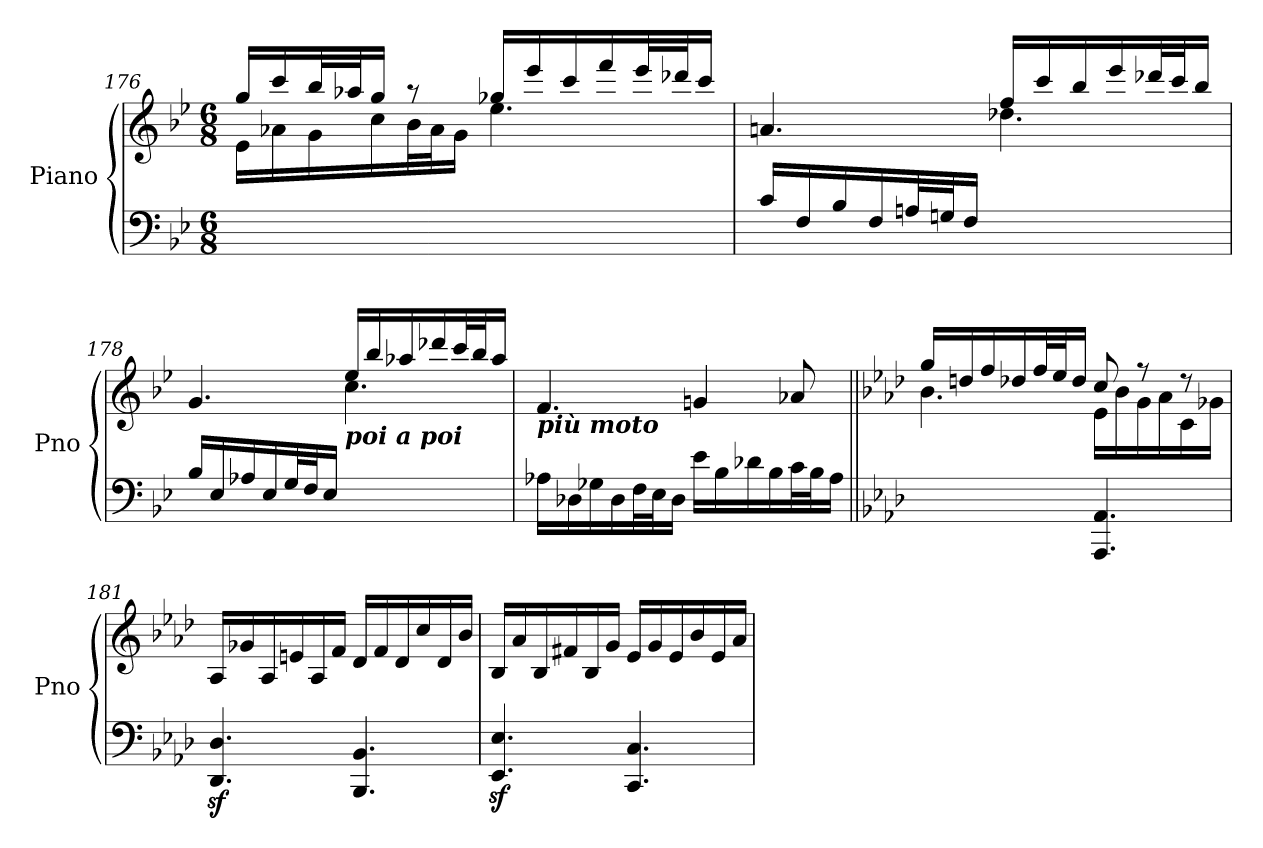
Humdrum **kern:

**kern	**kern	**dynam
*part1	*part1	*part1
*staff2	*staff1	*staff1/2
*I"Piano	*	*
*I'Pno	*	*
!!LO:LB:g=z
*clefF4	*clefG2	*
*k[b-e-]	*k[b-e-]	*
*M6/8	*M6/8	*
=176	=176	=176
*	*^	*
4.ryy	16gg/LL	16e-\LL	.
.	16ccc/	16a-X\	.
.	32bb-/L	16g\	.
.	32aa-X/J	.	.
.	16gg/JJ	16cc\	.
.	8raa	32b-\L	.
.	.	32a-\J	.
.	.	16g\JJ	.
!	!	!	!LO:DY:a=2
!	!	!	!LO:DY:n=1:a=2
!	!	!	!LO:DY:n=2:a
!	!	!	!LO:DY:n=3:a
4.ryy	16gg-X/LL	4.ee-\	other-dynamics other-dynamics other-dynamics other-dynamics
.	16eee-/	.	.
.	16ccc/	.	.
.	16fff/	.	.
.	32eee-/L	.	.
.	32ddd-X/J	.	.
.	16ccc/JJ	.	.
=177	=177	=177	=177
!	!	!	!LO:DY:b=2
!	!	!	!LO:DY:n=1:b=2
16c/LL	4.an/	4.ryy	other-dynamics other-dynamics
16F/	.	.	.
16B-/	.	.	.
16F/	.	.	.
32An/L	.	.	.
32Gn/J	.	.	.
16F/JJ	.	.	.
4.ryy	16ff/LL	4.dd-X\	.
.	16ccc/	.	.
.	16bb-/	.	.
.	16eee-/	.	.
.	32ddd-X/L	.	.
.	32ccc/J	.	.
.	16bb-/JJ	.	.
!!LO:LB:g=z	!!
=178	=178	=178	=178
16B-/LL	4.g/	4.ryy	.
16E-/	.	.	.
16A-X/	.	.	.
16E-/	.	.	.
32G/L	.	.	.
32F/J	.	.	.
16E-/JJ	.	.	.
!	!LO:TX:b:Bi:t=poi     a    poi	!	!
!	!	!	!LO:DY:a=2
4.ryy	16ee-/LL	4.cc\	other-dynamics
.	16bb-/	.	.
!	!	!	!LO:DY:b
.	16aa-X/	.	other-dynamics
.	16ddd-X/	.	.
.	32ccc/L	.	.
.	32bb-/J	.	.
.	16aa-/JJ	.	.
*	*v	*v	*
!!LO:LB:g=z
=179	=179	=179
!	!LO:TX:b:Bi:t=più moto	!
!	!	!LO:DY:a=2
16A-X\LL	4.f/	other-dynamics
16D-X\	.	.
16G-X\	.	.
16D-\	.	.
32F\L	.	.
32E-\J	.	.
16D-\JJ	.	.
16e-\LL	4gn/	.
16B-\	.	.
16d-X\	.	.
16B-\	.	.
32c\L	8a-X/	.
32B-\J	.	.
16A-\JJ	.	.
=180||	=180||	=180||
*k[b-e-a-d-]	*k[b-e-a-d-]	*
*	*^	*
*	*	*^	*
4.ryy	16gg/LL	4.ryy	4.b-\	.
.	16ddn/	.	.	.
.	16ff/	.	.	.
.	16dd-X/	.	.	.
.	32ff/L	.	.	.
.	32ee-/J	.	.	.
.	16dd-/JJ	.	.	.
!	!	!	!	!LO:DY:a=2
!	!	!	!	!LO:DY:n=1:b
!	!	!	!	!LO:DY:n=2:b
4.AAA-/ 4.AA-/	8cc/	16e-\LL	4.ryy	f other-dynamics other-dynamics
.	.	16b-\	.	.
.	8r	16g\	.	.
.	.	16a-\	.	.
.	8r	16c\	.	.
.	.	16g-X\JJ	.	.
*	*v	*v	*v	*
=181	=181	=181
4.DD-/z< 4.D-/z<	16A-/LL	.
.	16g-X/	.
.	16A-/	.
.	16en/	.
.	16A-/	.
.	16f/JJ	.
4.BBB-/ 4.BB-/	16d-/LL	.
.	16f/	.
.	16d-/	.
.	16cc/	.
.	16d-/	.
.	16b-/JJ	.
!!LO:LB:g=z
=182	=182	=182
4.EE-/z< 4.E-/z<	16B-/LL	.
.	16a-/	.
.	16B-/	.
.	16f#X/	.
.	16B-/	.
.	16g/JJ	.
4.CC/ 4.C/	16e-/LL	.
.	16g/	.
.	16e-/	.
.	16b-/	.
.	16e-/	.
.	16a-/JJ	.
=	=	=
*-	*-	*-
